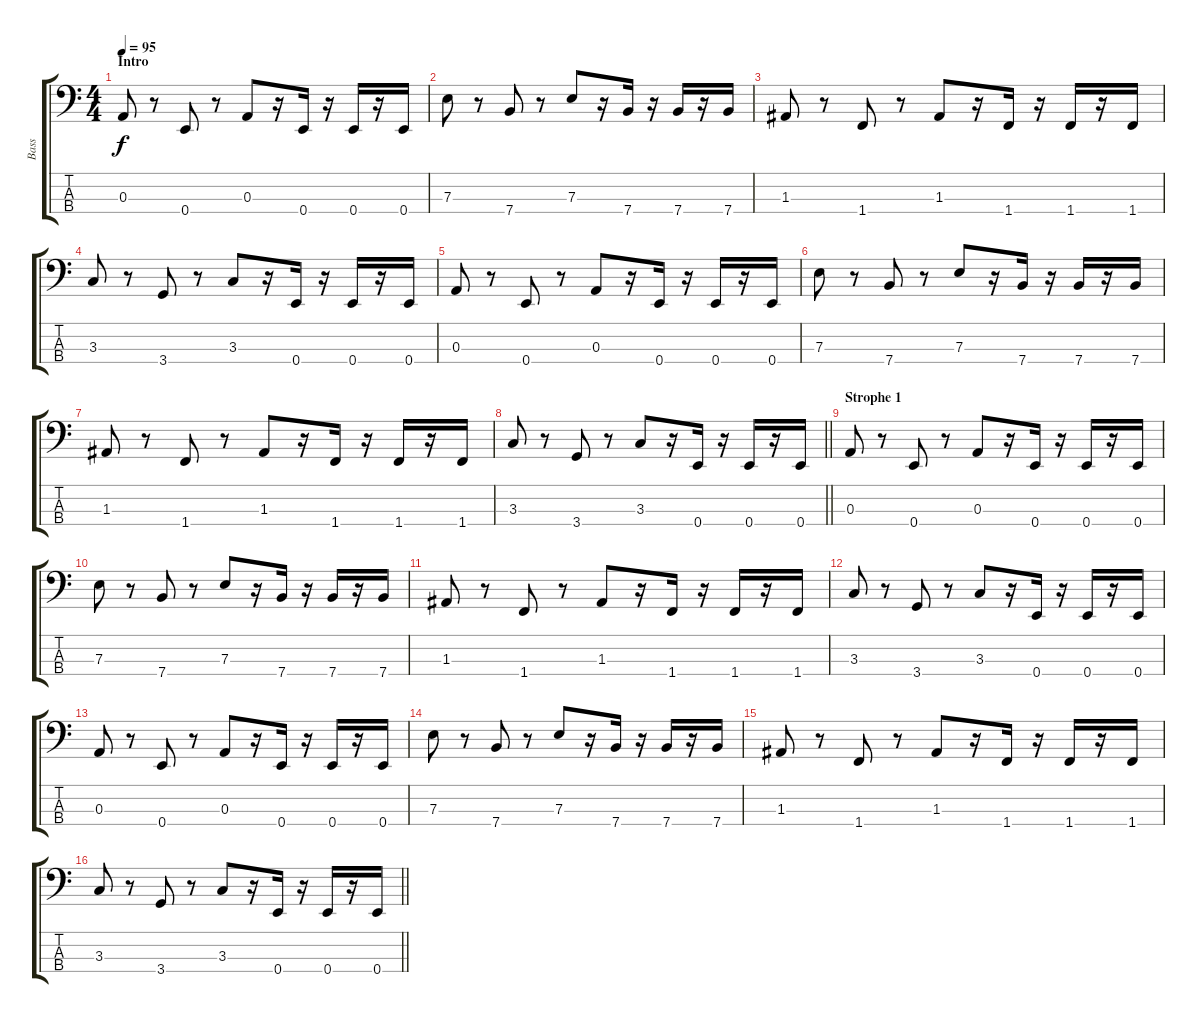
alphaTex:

\track ("Bass" "Bass") {instrument electricbassfinger}
\staff {score tabs}
\tuning (G2 D2 A1 E1) {hide}
\ts (4 4)
\section ("" "Intro")
\tempo 95
\clef f4
\ks c
0.3.8{dy f instrument electricbassfinger} r.8 0.4.8 r.8 0.3.8 r.16 0.4.16 r.16 0.4.16 r.16 0.4.16 |
7.3.8 r.8 7.4.8 r.8 7.3.8 r.16 7.4.16 r.16 7.4.16 r.16 7.4.16 |
1.3.8 r.8 1.4.8 r.8 1.3.8 r.16 1.4.16 r.16 1.4.16 r.16 1.4.16 |
3.3.8 r.8 3.4.8 r.8 3.3.8 r.16 0.4.16 r.16 0.4.16 r.16 0.4.16 |
0.3.8 r.8 0.4.8 r.8 0.3.8 r.16 0.4.16 r.16 0.4.16 r.16 0.4.16 |
7.3.8 r.8 7.4.8 r.8 7.3.8 r.16 7.4.16 r.16 7.4.16 r.16 7.4.16 |
1.3.8 r.8 1.4.8 r.8 1.3.8 r.16 1.4.16 r.16 1.4.16 r.16 1.4.16 |
\barLineRight lightlight
3.3.8 r.8 3.4.8 r.8 3.3.8 r.16 0.4.16 r.16 0.4.16 r.16 0.4.16 |
\section ("" "Strophe 1")
0.3.8 r.8 0.4.8 r.8 0.3.8 r.16 0.4.16 r.16 0.4.16 r.16 0.4.16 |
7.3.8 r.8 7.4.8 r.8 7.3.8 r.16 7.4.16 r.16 7.4.16 r.16 7.4.16 |
1.3.8 r.8 1.4.8 r.8 1.3.8 r.16 1.4.16 r.16 1.4.16 r.16 1.4.16 |
3.3.8 r.8 3.4.8 r.8 3.3.8 r.16 0.4.16 r.16 0.4.16 r.16 0.4.16 |
0.3.8 r.8 0.4.8 r.8 0.3.8 r.16 0.4.16 r.16 0.4.16 r.16 0.4.16 |
7.3.8 r.8 7.4.8 r.8 7.3.8 r.16 7.4.16 r.16 7.4.16 r.16 7.4.16 |
1.3.8 r.8 1.4.8 r.8 1.3.8 r.16 1.4.16 r.16 1.4.16 r.16 1.4.16 |
\barLineRight lightlight
3.3.8 r.8 3.4.8 r.8 3.3.8 r.16 0.4.16 r.16 0.4.16 r.16 0.4.16
